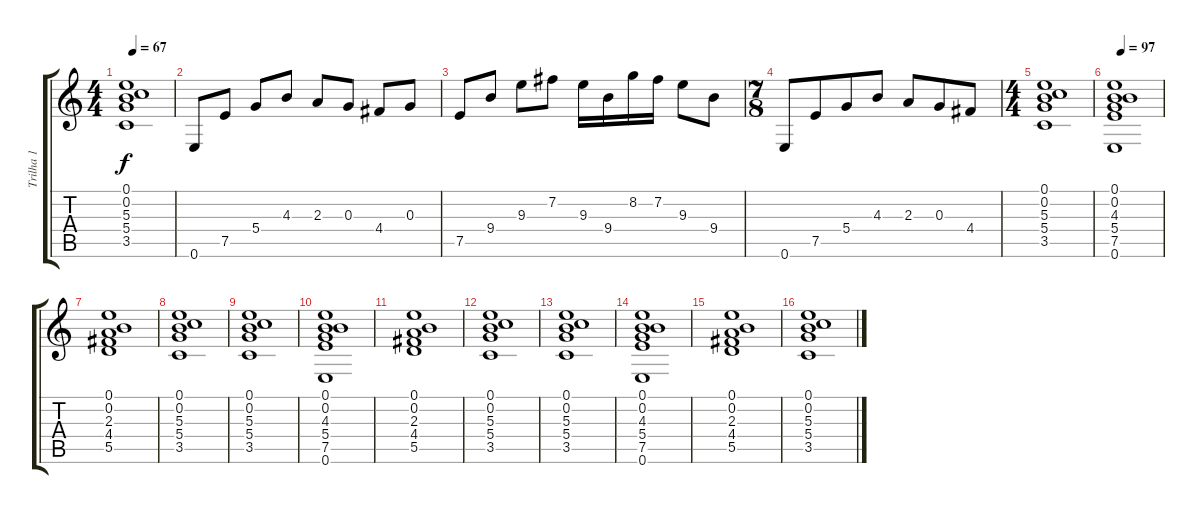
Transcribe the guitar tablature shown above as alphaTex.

\track ("Trilha 1" "Trilha 1") {instrument distortionguitar}
\staff {score tabs}
\tuning (E4 B3 G3 D3 A2 E2) {hide}
\ts (4 4)
\tempo 67
\clef g2
\ks c
(0.1 0.2 5.3 5.4 3.5).1{dy f} |
0.6.8 7.5.8 5.4.8 4.3.8 2.3.8 0.3.8 4.4.8 0.3.8 |
7.5.8 9.4.8 9.3.8 7.2.8 9.3.16 9.4.16 8.2.16 7.2.16 9.3.8 9.4.8 |
\ts (7 8)
0.6.8 7.5.8 5.4.8 4.3.8 2.3.8 0.3.8 4.4.8 |
\ts (4 4)
(0.1 0.2 5.3 5.4 3.5).1 |
\tempo 97
(0.1 0.2 4.3 5.4 7.5 0.6).1 |
(0.1 0.2 2.3 4.4 5.5).1 |
(0.1 0.2 5.3 5.4 3.5).1 |
(0.1 0.2 5.3 5.4 3.5).1 |
(0.1 0.2 4.3 5.4 7.5 0.6).1 |
(0.1 0.2 2.3 4.4 5.5).1 |
(0.1 0.2 5.3 5.4 3.5).1 |
(0.1 0.2 5.3 5.4 3.5).1 |
(0.1 0.2 4.3 5.4 7.5 0.6).1 |
(0.1 0.2 2.3 4.4 5.5).1 |
(0.1 0.2 5.3 5.4 3.5).1
